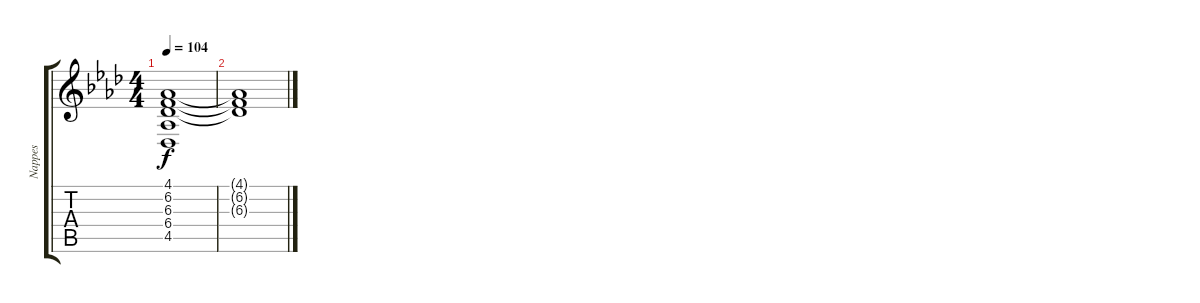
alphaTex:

\track ("Nappes" "Nappes") {instrument synthstrings1}
\staff {score tabs}
\tuning (E4 B3 G3 D3 A2 E2) {hide}
\ts (4 4)
\tempo 104
\clef g2
\ks ab
(4.1 6.2 6.3 6.4 4.5).1{dy f} |
(4.1{t} 6.2{t} 6.3{t}).1
